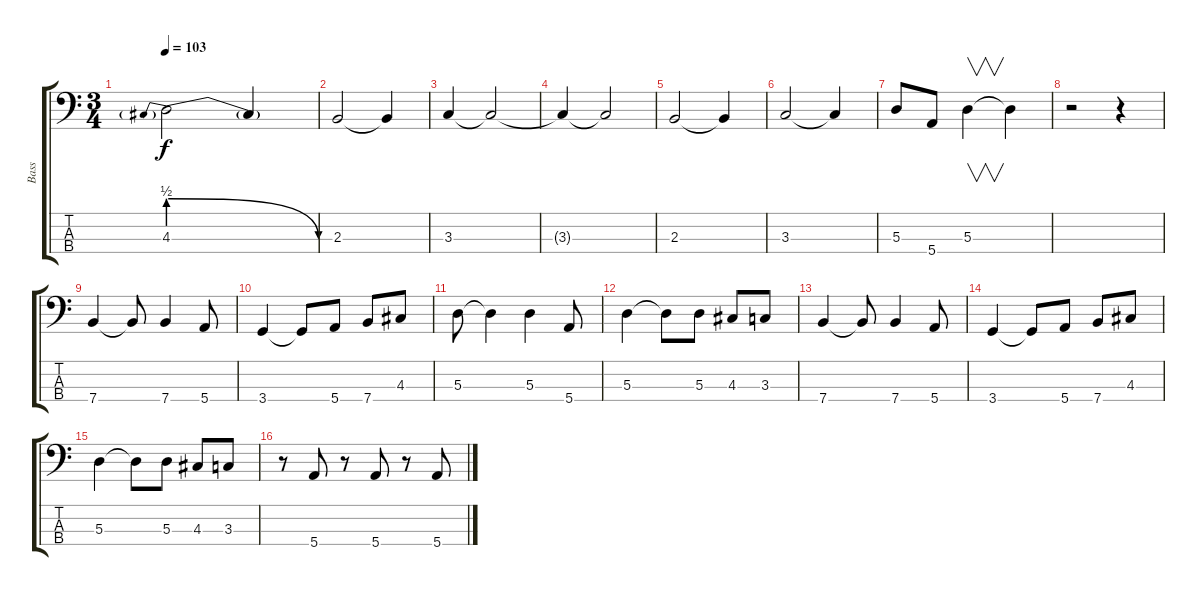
\track ("Bass" "Bass") {instrument acousticguitarsteel}
\staff {score tabs}
\tuning (G2 D2 A1 E1) {hide}
\ts (3 4)
\tempo 103
\clef f4
\ks c
4.3{be (prebendrelease 0 2 60 0)}.2{dy f} 4.3{t}.4 |
2.3.2 2.3{t}.4 |
3.3.4 3.3{t}.2 |
3.3{t}.4 3.3{t}.2 |
2.3.2 2.3{t}.4 |
3.3.2 3.3{t}.4 |
5.3.8 5.4.8 5.3.4{v} 5.3{t}.4 |
r.2 r.4 |
7.4.4 7.4{t}.8 7.4.4 5.4.8 |
3.4.4 3.4{t}.8 5.4.8 7.4.8 4.3.8 |
5.3.8 5.3{t}.4 5.3.4 5.4.8 |
5.3.4 5.3{t}.8 5.3.8 4.3.8 3.3.8 |
7.4.4 7.4{t}.8 7.4.4 5.4.8 |
3.4.4 3.4{t}.8 5.4.8 7.4.8 4.3.8 |
5.3.4 5.3{t}.8 5.3.8 4.3.8 3.3.8 |
r.8 5.4.8 r.8 5.4.8 r.8 5.4.8
